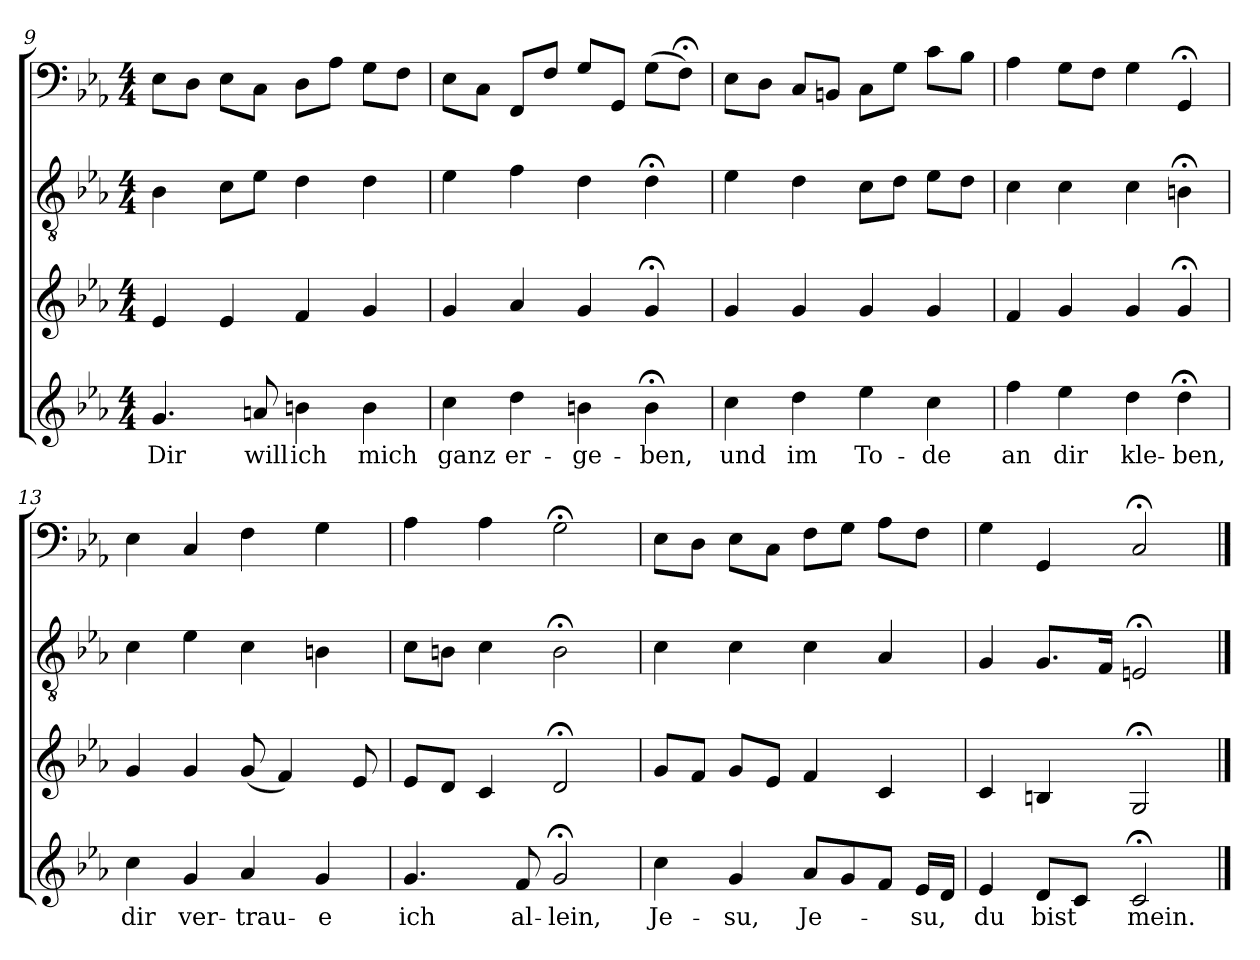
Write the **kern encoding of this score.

**kern	**text	**kern	**kern	**kern
*part4	*part4	*part3	*part2	*part1
*staff4	*staff4	*staff3	*staff2	*staff1
*clefG2	*	*clefG2	*clefGv2	*clefF4
*k[b-e-a-]	*	*k[b-e-a-]	*k[b-e-a-]	*k[b-e-a-]
*c:	*	*c:	*c:	*c:
*M4/4	*	*M4/4	*M4/4	*M4/4
=9	=9	=9	=9	=9
4.g/	Dir	4e-/	4B-\	8E-\L
.	.	.	.	8D\J
.	.	4e-/	8c\L	8E-\L
8an/	will	.	8e-\J	8C\J
4bn\	ich	4f/	4d\	8D\L
.	.	.	.	8A-\J
4b\	mich	4g/	4d\	8G\L
.	.	.	.	8F\J
=10	=10	=10	=10	=10
4cc\	ganz	4g/	4e-\	8E-\L
.	.	.	.	8C\J
4dd\	er-	4a-/	4f\	8FF/L
.	.	.	.	8F/J
4bn\	-ge-	4g/	4d\	8G/L
.	.	.	.	8GG/J
4b;<\	-ben,	4g;</	4d;<\	(8G\L
.	.	.	.	8F;<\J)
=11	=11	=11	=11	=11
4cc\	und	4g/	4e-\	8E-\L
.	.	.	.	8D\J
4dd\	im	4g/	4d\	8C/L
.	.	.	.	8BBn/J
4ee-\	To-	4g/	8c\L	8C\L
.	.	.	8d\J	8G\J
4cc\	-de	4g/	8e-\L	8c\L
.	.	.	8d\J	8B-\J
=12	=12	=12	=12	=12
4ff\	an	4f/	4c\	4A-\
4ee-\	dir	4g/	4c\	8G\L
.	.	.	.	8F\J
4dd\	kle-	4g/	4c\	4G\
4dd;<\	-ben,	4g;</	4Bn;<\	4GG;</
=13	=13	=13	=13	=13
4cc\	dir	4g/	4c\	4E-\
4g/	ver-	4g/	4e-\	4C/
4a-/	-trau-	(8g/	4c\	4F\
.	.	4f/)	.	.
4g/	-e	.	4Bn\	4G\
.	.	8e-/	.	.
=14	=14	=14	=14	=14
4.g/	ich	8e-/L	8c\L	4A-\
.	.	8d/J	8Bn\J	.
.	.	4c/	4c\	4A-\
8f/	al-	.	.	.
2g;</	-lein,	2d;</	2B;<\	2G;<\
=15	=15	=15	=15	=15
4cc\	Je-	8g/L	4c\	8E-\L
.	.	8f/J	.	8D\J
4g/	-su,	8g/L	4c\	8E-\L
.	.	8e-/J	.	8C\J
8a-/L	Je-	4f/	4c\	8F\L
8g/	.	.	.	8G\J
8f/J	.	4c/	4A-/	8A-\L
16e-/LL	-su,	.	.	8F\J
16d/JJ	.	.	.	.
=16	=16	=16	=16	=16
4e-/	du	4c/	4G/	4G\
8d/L	bist	4Bn/	8.G/L	4GG/
8c/J	.	.	.	.
.	.	.	16F/Jk	.
2c;</	mein.	2G;</	2En;</	2C;</
==	==	==	==	==
*-	*-	*-	*-	*-
